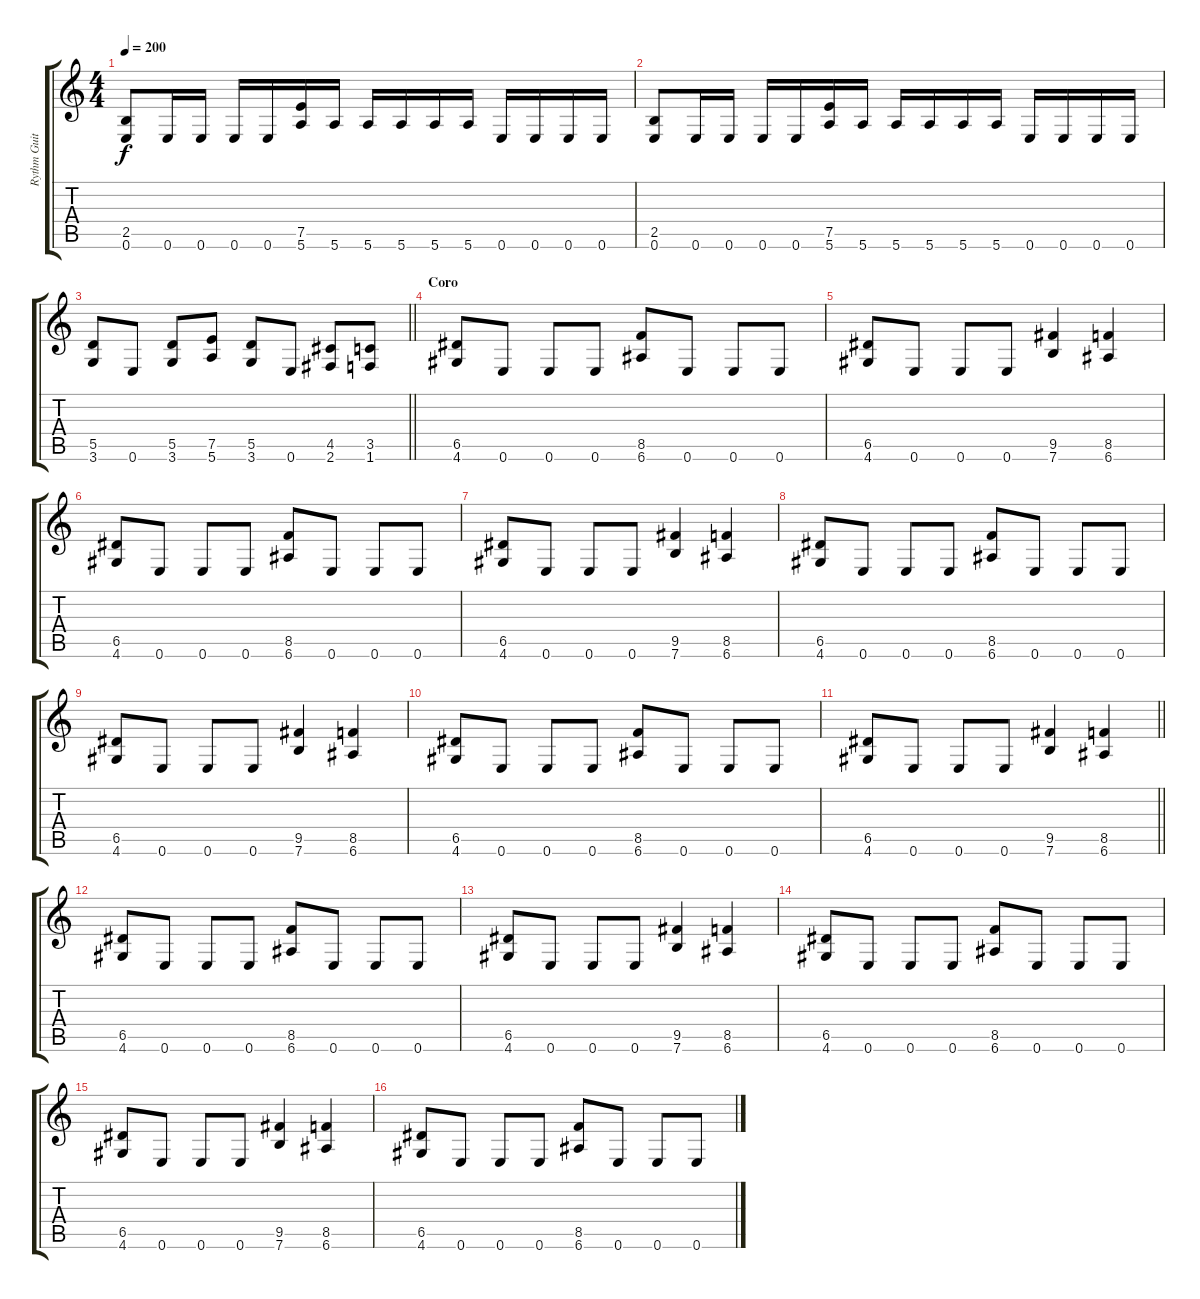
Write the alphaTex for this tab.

\track ("Rythm Guitar" "Rythm Guit") {instrument distortionguitar}
\staff {score tabs}
\tuning (E4 B3 G3 D3 A2 E2) {hide}
\ts (4 4)
\tempo 200
\clef g2
\ks c
(2.5 0.6).8{dy f} 0.6.16 0.6.16 0.6.16 0.6.16 (7.5 5.6).16 5.6.16 5.6.16 5.6.16 5.6.16 5.6.16 0.6.16 0.6.16 0.6.16 0.6.16 |
(2.5 0.6).8 0.6.16 0.6.16 0.6.16 0.6.16 (7.5 5.6).16 5.6.16 5.6.16 5.6.16 5.6.16 5.6.16 0.6.16 0.6.16 0.6.16 0.6.16 |
\barLineRight lightlight
(5.5 3.6).8 0.6.8 (5.5 3.6).8 (7.5 5.6).8 (5.5 3.6).8 0.6.8 (4.5 2.6).8 (3.5 1.6).8 |
\section ("" "Coro")
(6.5 4.6).8 0.6.8 0.6.8 0.6.8 (8.5 6.6).8 0.6.8 0.6.8 0.6.8 |
(6.5 4.6).8 0.6.8 0.6.8 0.6.8 (9.5 7.6).4 (8.5 6.6).4 |
(6.5 4.6).8 0.6.8 0.6.8 0.6.8 (8.5 6.6).8 0.6.8 0.6.8 0.6.8 |
(6.5 4.6).8 0.6.8 0.6.8 0.6.8 (9.5 7.6).4 (8.5 6.6).4 |
(6.5 4.6).8 0.6.8 0.6.8 0.6.8 (8.5 6.6).8 0.6.8 0.6.8 0.6.8 |
(6.5 4.6).8 0.6.8 0.6.8 0.6.8 (9.5 7.6).4 (8.5 6.6).4 |
(6.5 4.6).8 0.6.8 0.6.8 0.6.8 (8.5 6.6).8 0.6.8 0.6.8 0.6.8 |
\barLineRight lightlight
(6.5 4.6).8 0.6.8 0.6.8 0.6.8 (9.5 7.6).4 (8.5 6.6).4 |
(6.5 4.6).8 0.6.8 0.6.8 0.6.8 (8.5 6.6).8 0.6.8 0.6.8 0.6.8 |
(6.5 4.6).8 0.6.8 0.6.8 0.6.8 (9.5 7.6).4 (8.5 6.6).4 |
(6.5 4.6).8 0.6.8 0.6.8 0.6.8 (8.5 6.6).8 0.6.8 0.6.8 0.6.8 |
(6.5 4.6).8 0.6.8 0.6.8 0.6.8 (9.5 7.6).4 (8.5 6.6).4 |
(6.5 4.6).8 0.6.8 0.6.8 0.6.8 (8.5 6.6).8 0.6.8 0.6.8 0.6.8
